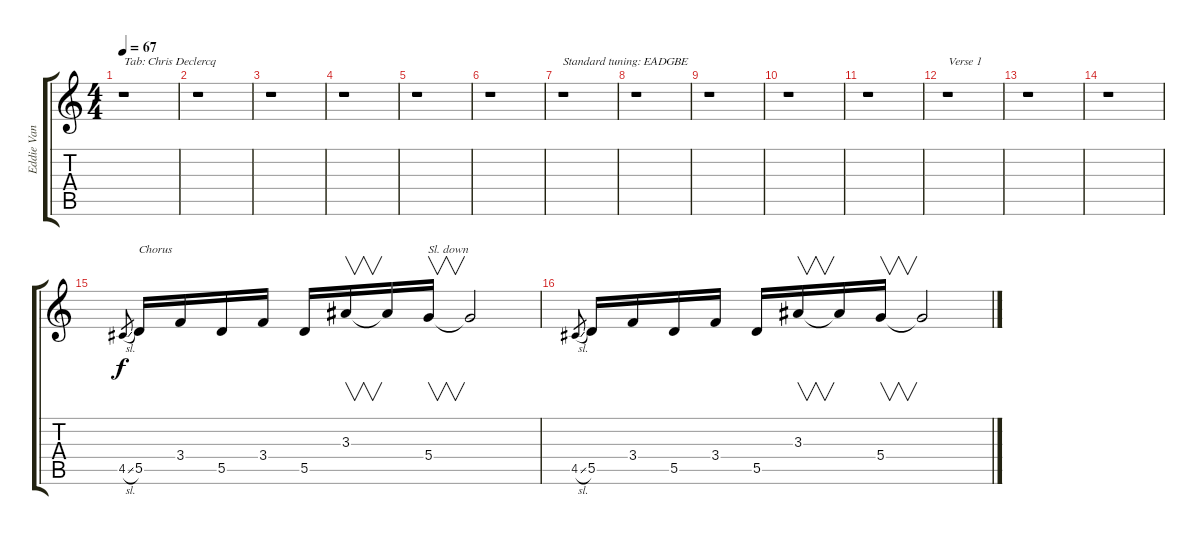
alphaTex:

\track ("Eddie Van Halen" "Eddie Van ") {instrument distortionguitar}
\staff {score tabs}
\tuning (E4 B3 G3 D3 A2 E2) {hide}
\ts (4 4)
\tempo 67
\clef g2
\ks c
r.1{txt "Tab: Chris Declercq" dy f instrument distortionguitar} |
r.1 |
r.1 |
r.1 |
r.1 |
r.1 |
r.1{txt "Standard tuning: EADGBE"} |
r.1 |
r.1 |
r.1 |
r.1 |
r.1{txt "Verse 1"} |
r.1 |
r.1 |
4.5{sl}.8{gr} 5.5.16{txt "Chorus"} 3.4.16 5.5.16 3.4.16 5.5.16 3.3.16{v} 3.3{t}.16 5.4.16{v txt "Sl. down"} 5.4{t}.2 |
4.5{sl}.8{gr} 5.5.16 3.4.16 5.5.16 3.4.16 5.5.16 3.3.16{v} 3.3{t}.16 5.4.16{v} 5.4{t}.2
